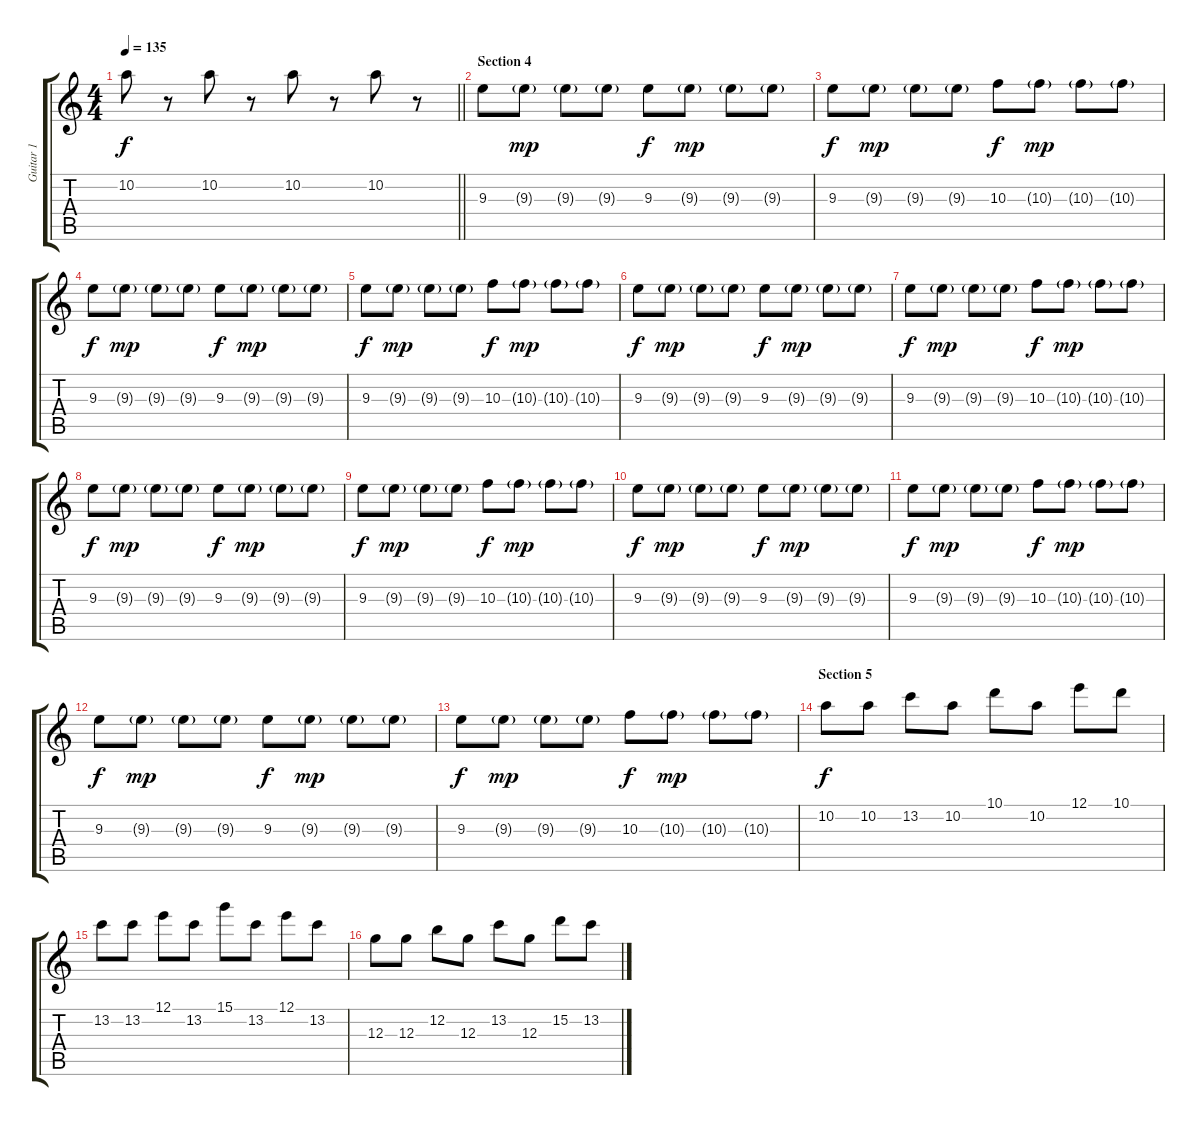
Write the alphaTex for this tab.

\track ("Guitar 1" "Guitar 1") {instrument overdrivenguitar}
\staff {score tabs}
\tuning (E4 B3 G3 D3 A2 E2) {hide}
\ts (4 4)
\tempo 135
\clef g2
\barLineRight lightlight
\ks c
10.2.8{dy f} r.8 10.2.8 r.8 10.2.8 r.8 10.2.8 r.8 |
\section ("" "Section 4")
9.3.8 9.3{g}.8{dy mp} 9.3{g}.8 9.3{g}.8 9.3.8{dy f} 9.3{g}.8{dy mp} 9.3{g}.8 9.3{g}.8 |
9.3.8{dy f} 9.3{g}.8{dy mp} 9.3{g}.8 9.3{g}.8 10.3.8{dy f} 10.3{g}.8{dy mp} 10.3{g}.8 10.3{g}.8 |
9.3.8{dy f} 9.3{g}.8{dy mp} 9.3{g}.8 9.3{g}.8 9.3.8{dy f} 9.3{g}.8{dy mp} 9.3{g}.8 9.3{g}.8 |
9.3.8{dy f} 9.3{g}.8{dy mp} 9.3{g}.8 9.3{g}.8 10.3.8{dy f} 10.3{g}.8{dy mp} 10.3{g}.8 10.3{g}.8 |
9.3.8{dy f} 9.3{g}.8{dy mp} 9.3{g}.8 9.3{g}.8 9.3.8{dy f} 9.3{g}.8{dy mp} 9.3{g}.8 9.3{g}.8 |
9.3.8{dy f} 9.3{g}.8{dy mp} 9.3{g}.8 9.3{g}.8 10.3.8{dy f} 10.3{g}.8{dy mp} 10.3{g}.8 10.3{g}.8 |
9.3.8{dy f} 9.3{g}.8{dy mp} 9.3{g}.8 9.3{g}.8 9.3.8{dy f} 9.3{g}.8{dy mp} 9.3{g}.8 9.3{g}.8 |
9.3.8{dy f} 9.3{g}.8{dy mp} 9.3{g}.8 9.3{g}.8 10.3.8{dy f} 10.3{g}.8{dy mp} 10.3{g}.8 10.3{g}.8 |
9.3.8{dy f} 9.3{g}.8{dy mp} 9.3{g}.8 9.3{g}.8 9.3.8{dy f} 9.3{g}.8{dy mp} 9.3{g}.8 9.3{g}.8 |
9.3.8{dy f} 9.3{g}.8{dy mp} 9.3{g}.8 9.3{g}.8 10.3.8{dy f} 10.3{g}.8{dy mp} 10.3{g}.8 10.3{g}.8 |
9.3.8{dy f} 9.3{g}.8{dy mp} 9.3{g}.8 9.3{g}.8 9.3.8{dy f} 9.3{g}.8{dy mp} 9.3{g}.8 9.3{g}.8 |
9.3.8{dy f} 9.3{g}.8{dy mp} 9.3{g}.8 9.3{g}.8 10.3.8{dy f} 10.3{g}.8{dy mp} 10.3{g}.8 10.3{g}.8 |
\section ("" "Section 5")
10.2.8{dy f} 10.2.8 13.2.8 10.2.8 10.1.8 10.2.8 12.1.8 10.1.8 |
13.2.8 13.2.8 12.1.8 13.2.8 15.1.8 13.2.8 12.1.8 13.2.8 |
12.3.8 12.3.8 12.2.8 12.3.8 13.2.8 12.3.8 15.2.8 13.2.8
